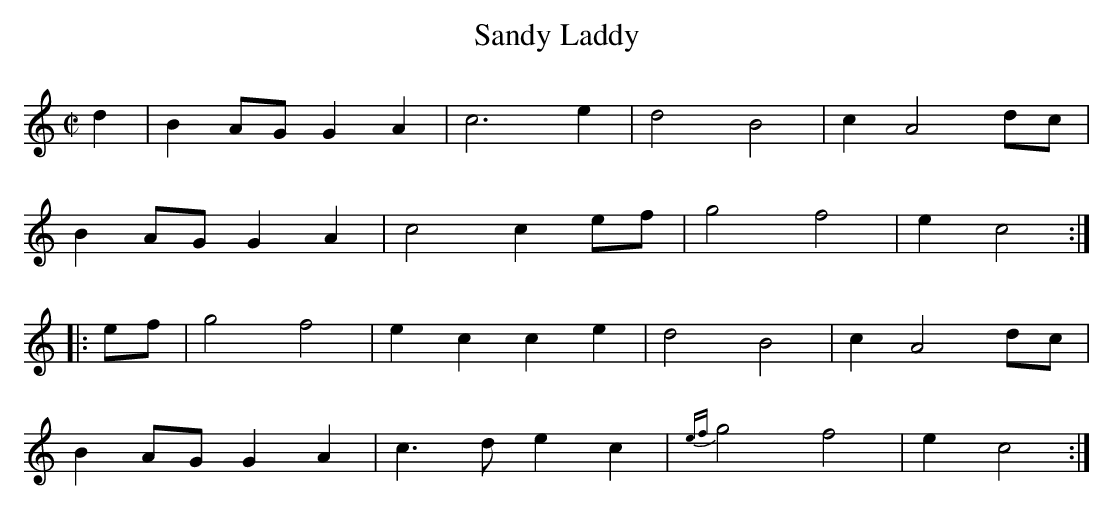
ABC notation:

X:1
T:Sandy Laddy
M:C|
L:1/8
K:C
d2|B2AG G2A2|c6 e2|d4 B4|c2A4 dc|
B2 AG G2A2|c4 c2 ef|g4 f4|e2 c4:|
|:ef|g4f4|e2c2c2e2|d4B4|c2 A4 dc|
B2 AG G2A2|c3d e2c2|{ef}g4 f4|e2 c4:|]
